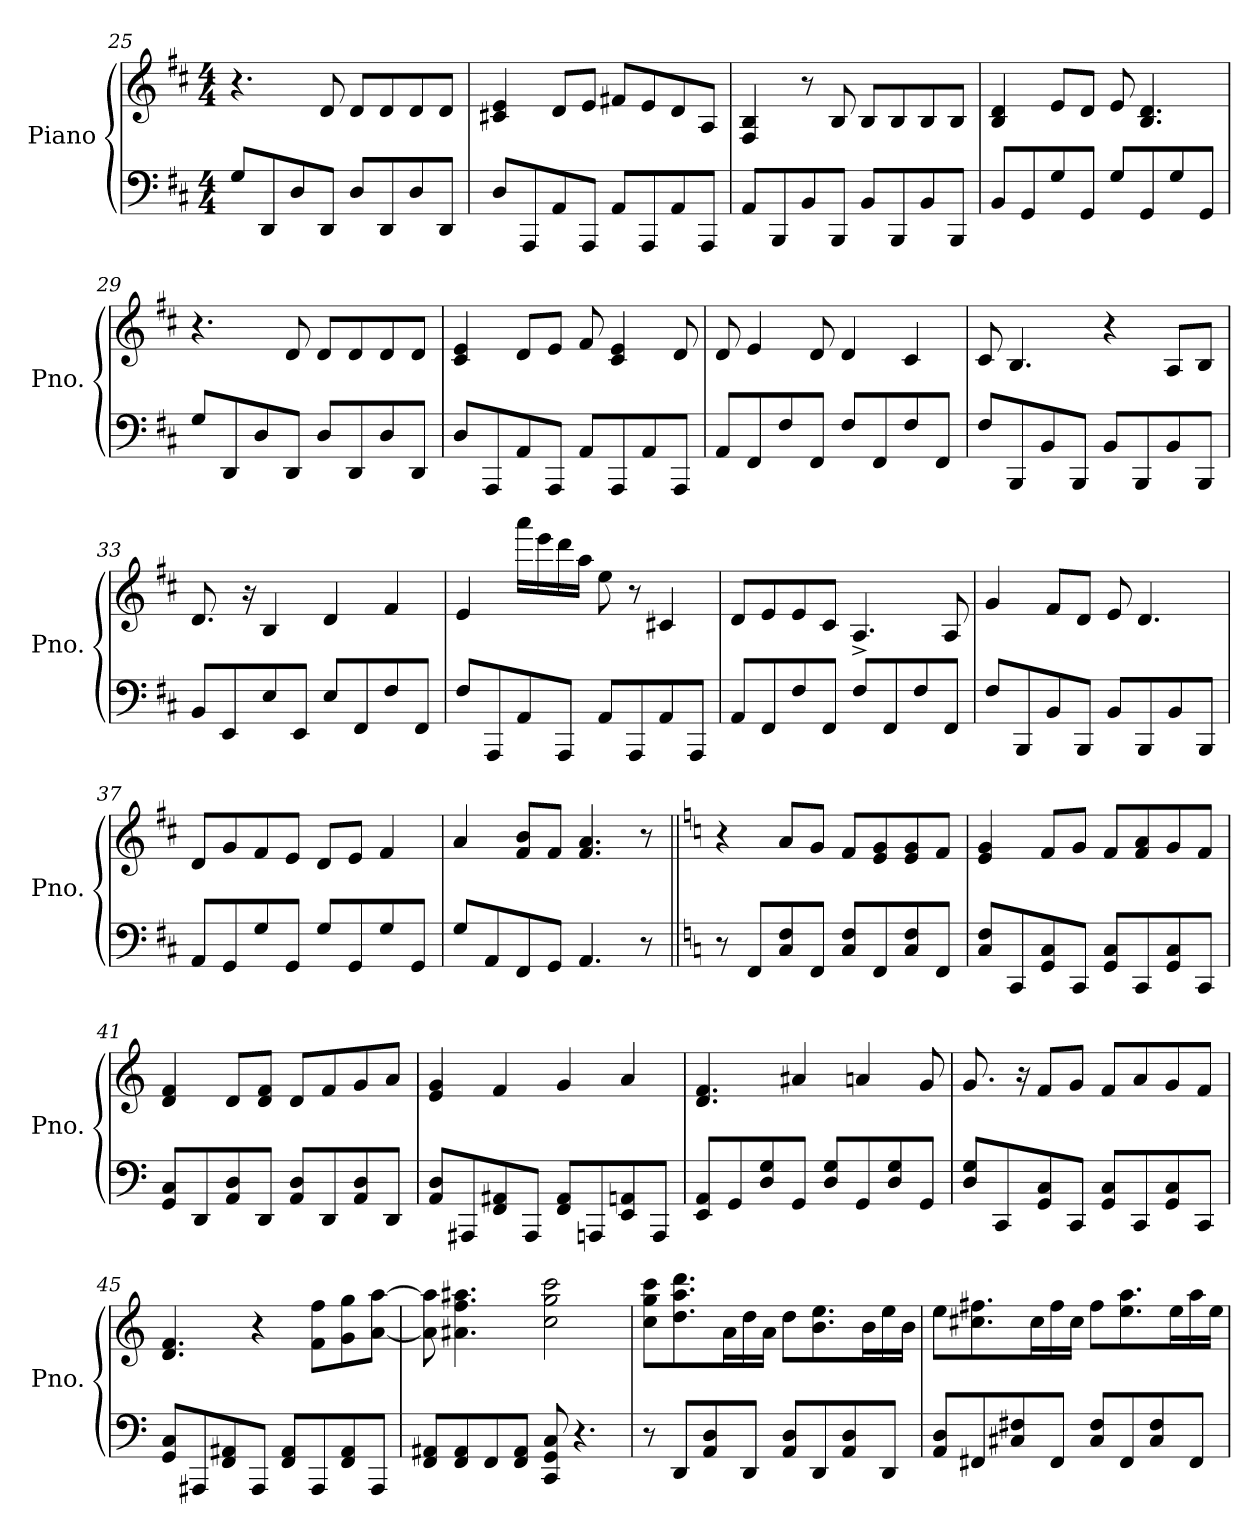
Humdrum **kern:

**kern	**kern
*part1	*part1
*staff2	*staff1
*I"Piano	*
*I'Pno.	*
*clefF4	*clefG2
*k[f#c#]	*k[f#c#]
*M4/4	*M4/4
=25	=25
8G/L	4.r
8DD/	.
8D/	.
8DD/J	8d/
8D/L	8d/L
8DD/	8d/
8D/	8d/
8DD/J	8d/J
=26	=26
8D/L	4c#X/ 4e/
8AAA/	.
8AA/	8d/L
8AAA/J	8e/J
8AA/L	8f#X/L
8AAA/	8e/
8AA/	8d/
8AAA/J	8A/J
!!LO:LB:g=z
=27	=27
8AA/L	4F#/ 4B/
8BBB/	.
8BB/	8r
8BBB/J	8B/
8BB/L	8B/L
8BBB/	8B/
8BB/	8B/
8BBB/J	8B/J
=28	=28
8BB/L	4B/ 4d/
8GG/	.
8G/	8e/L
8GG/J	8d/J
8G/L	8e/
8GG/	4.B/ 4.d/
8G/	.
8GG/J	.
=29	=29
8G/L	4.r
8DD/	.
8D/	.
8DD/J	8d/
8D/L	8d/L
8DD/	8d/
8D/	8d/
8DD/J	8d/J
=30	=30
8D/L	4c#/ 4e/
8AAA/	.
8AA/	8d/L
8AAA/J	8e/J
8AA/L	8f#/
8AAA/	4c#/ 4e/
8AA/	.
8AAA/J	8d/
!!LO:LB:g=z
=31	=31
8AA/L	8d/
8FF#/	4e/
8F#/	.
8FF#/J	8d/
8F#/L	4d/
8FF#/	.
8F#/	4c#/
8FF#/J	.
=32	=32
8F#/L	8c#/
8BBB/	4.B/
8BB/	.
8BBB/J	.
8BB/L	4r
8BBB/	.
8BB/	8A/L
8BBB/J	8B/J
=33	=33
8BB/L	8.d/
8EE/	.
.	16r
8E/	4B/
8EE/J	.
8E/L	4d/
8FF#/	.
8F#/	4f#/
8FF#/J	.
=34	=34
8F#/L	4e/
8AAA/	.
8AA/	16aaa\LL
.	16eee\
8AAA/J	16ddd\
.	16aa\JJ
8AA/L	8ee\
8AAA/	8r
8AA/	4c#X/
8AAA/J	.
!!LO:LB:g=z
=35	=35
8AA/L	8d/L
8FF#/	8e/
8F#/	8e/
8FF#/J	8c#/J
8F#/L	4.A^/
8FF#/	.
8F#/	.
8FF#/J	8A/
=36	=36
8F#/L	4g/
8BBB/	.
8BB/	8f#/L
8BBB/J	8d/J
8BB/L	8e/
8BBB/	4.d/
8BB/	.
8BBB/J	.
=37	=37
8AA/L	8d/L
8GG/	8g/
8G/	8f#/
8GG/J	8e/J
8G/L	8d/L
8GG/	8e/J
8G/	4f#/
8GG/J	.
=38	=38
8G/L	4a/
8AA/	.
8FF#/	8f#/ 8b/L
8GG/J	8f#/J
4.AA/	4.f#/ 4.a/
8r	8r
=39||	=39||
*k[]	*k[]
8r	4r
8FF/L	.
8C/ 8F/	8a/L
8FF/J	8g/J
8C/ 8F/L	8f/L
8FF/	8e/ 8g/
8C/ 8F/	8e/ 8g/
8FF/J	8f/J
!!LO:LB:g=z
=40	=40
8C/ 8F/L	4e/ 4g/
8CC/	.
8GG/ 8C/	8f/L
8CC/J	8g/J
8GG/ 8C/L	8f/L
8CC/	8f/ 8a/
8GG/ 8C/	8g/
8CC/J	8f/J
=41	=41
8GG/ 8C/L	4d/ 4f/
8DD/	.
8AA/ 8D/	8d/L
8DD/J	8d/ 8f/J
8AA/ 8D/L	8d/L
8DD/	8f/
8AA/ 8D/	8g/
8DD/J	8a/J
=42	=42
8AA/ 8D/L	4e/ 4g/
8AAA#X/	.
8FF/ 8AA#X/	4f/
8AAA#/J	.
8FF/ 8AA#/L	4g/
8AAAn/	.
8EE/ 8AAn/	4a/
8AAA/J	.
=43	=43
8EE/ 8AA/L	4.d/ 4.f/
8GG/	.
8D/ 8G/	.
8GG/J	4a#X/
8D/ 8G/L	.
8GG/	4an/
8D/ 8G/	.
8GG/J	8g/
!!LO:LB:g=z
=44	=44
8D/ 8G/L	8.g/
8CC/	.
.	16r
8GG/ 8C/	8f/L
8CC/J	8g/J
8GG/ 8C/L	8f/L
8CC/	8a/
8GG/ 8C/	8g/
8CC/J	8f/J
=45	=45
8GG/ 8C/L	4.d/ 4.f/
8AAA#X/	.
8FF/ 8AA#X/	.
8AAA#/J	4r
8FF/ 8AA#/L	.
8AAA#/	8f\ 8ff\L
8FF/ 8AA#/	8g\ 8gg\
8AAA#/J	[8a\ [8aa\J
=46	=46
8FF/ 8AA#X/L	8a\] 8aa\]
8FF/ 8AA#/	4.a#X\ 4.ff\ 4.aa#X\
8FF/	.
8FF/ 8AA#/J	.
8CC/ 8GG/ 8C/	2cc\ 2gg\ 2ccc\
4.r	.
=47	=47
8r	8cc\ 8gg\ 8ccc\L
8DD/L	8.dd\ 8.aa\ 8.ddd\
8AA/ 8D/	.
.	16a\L
8DD/J	16dd\
.	16a\JJ
8AA/ 8D/L	8dd\L
8DD/	8.b\ 8.ee\
8AA/ 8D/	.
.	16b\L
8DD/J	16ee\
.	16b\JJ
!!LO:PB:g=z
=48	=48
8AA/ 8D/L	8ee\L
8FF#X/	8.cc#X\ 8.ff#X\
8C#X/ 8F#X/	.
.	16cc#\L
8FF#/J	16ff#\
.	16cc#\JJ
8C#/ 8F#/L	8ff#\L
8FF#/	8.ee\ 8.aa\
8C#/ 8F#/	.
.	16ee\L
8FF#/J	16aa\
.	16ee\JJ
=	=
*-	*-
